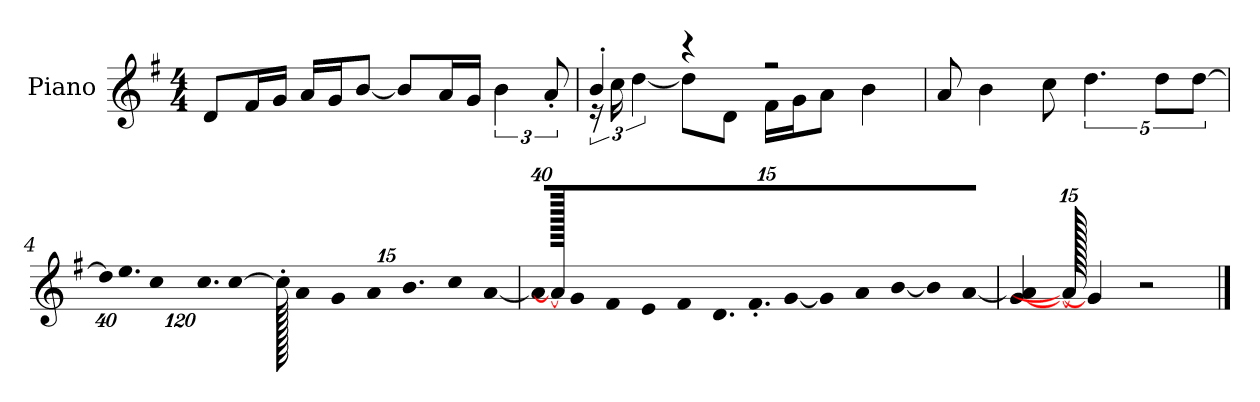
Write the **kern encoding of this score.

**kern
*part1
*staff1
*I"Piano
*I'P-no
*clefG2
*k[f#]
*M4/4
*MM90
=1
8d/L
16f#/L
16g/JJ
16a/LL
16g/J
[8b/J
8b/L]
16a/L
16g/JJ
6b\
12a'/
=2
*^
4b'/	24r
.	24cc\
.	[6dd\
4r	8dd\L]
.	8d\J
2r	16f#\LL
.	16g\J
.	8a\J
.	4b\
*v	*v
=3
8a/
4b\
8cc\
5.dd\
10dd\L
[10dd\J
=4
*Xbrackettup
!LO:N:vis=32
640%23dd\KLL]
!LO:N:vis=16.
960%103ee\J
!LO:N:vis=8
960%137cc\
!LO:N:vis=16.
960%103cc\L
[384%41cc\J
1920cc'\]
20a/LL
20g/
20a/J
10.b/
10cc/
[1920%191a/J
!!LO:LB:g=z
=5
!LO:N:vis=32
640%23a/KLL]
1920a/_
!LO:N:vis=16
1920%137g/
!LO:N:vis=32
640%23f#/K
!LO:N:vis=16
1920%137e/
!LO:N:vis=16
1920%137f#/
!LO:N:vis=16.
960%103d/
!LO:N:vis=16.
960%103f#'/JJ
[480%17g/KL
480%7g/KL]
10a/
[20b/Jk
5b\]
[1920%191a/
=6
[4g/ 4a/]
1920a/_
4g/]
2r
==
*-
